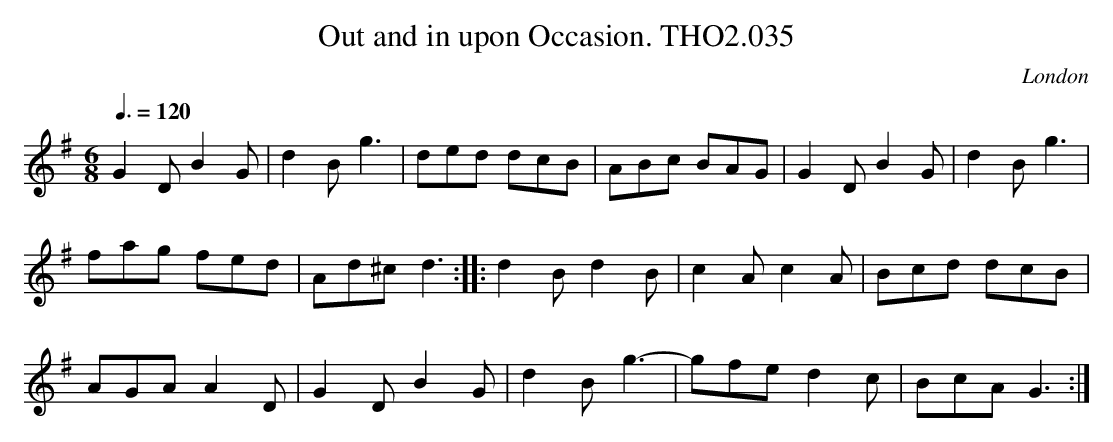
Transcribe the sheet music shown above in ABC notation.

X:1
T:Out and in upon Occasion. THO2.035
O:London
M:6/8
L:1/8
Q:3/8=120
K:G
G2D B2G|d2B g3|ded dcB|ABc BAG|G2D B2G|d2B g3|
fag fed|Ad^c d3::d2B d2B|c2A c2A|Bcd dcB|
AGA A2D|G2D B2G|d2B g3-|gfe d2c|BcA G3:|
